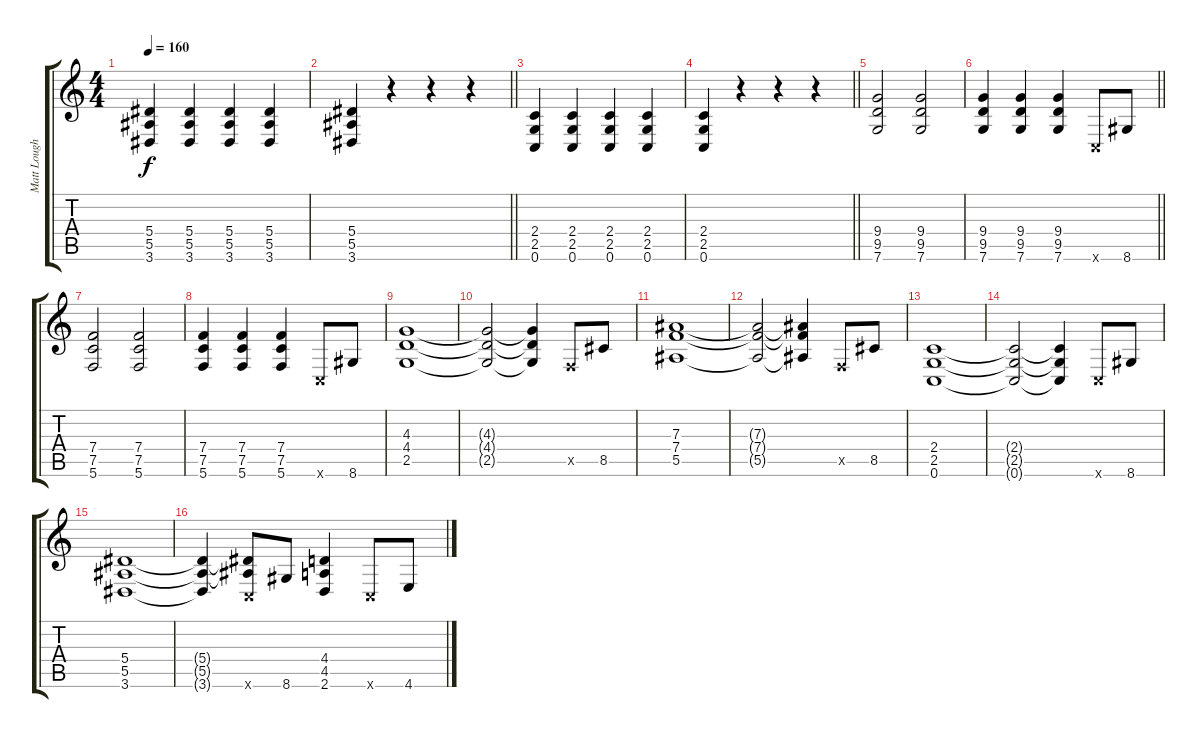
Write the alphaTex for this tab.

\track ("Matt Loughran" "Matt Lough") {instrument distortionguitar}
\staff {score tabs}
\tuning (C4 G3 Eb3 Bb2 F2 C2) {hide}
\ts (4 4)
\tempo 160
\clef g2
\ks c
(5.4 5.5 3.6).4{dy f} (5.4 5.5 3.6).4 (5.4 5.5 3.6).4 (5.4 5.5 3.6).4 |
\barLineRight lightlight
(5.4 5.5 3.6).4 r.4 r.4 r.4 |
(2.4 2.5 0.6).4 (2.4 2.5 0.6).4 (2.4 2.5 0.6).4 (2.4 2.5 0.6).4 |
\barLineRight lightlight
(2.4 2.5 0.6).4 r.4 r.4 r.4 |
(9.4 9.5 7.6).2 (9.4 9.5 7.6).2 |
\barLineRight lightlight
(9.4 9.5 7.6).4 (9.4 9.5 7.6).4 (9.4 9.5 7.6).4 0.6{x}.8 8.6.8 |
(7.4 7.5 5.6).2 (7.4 7.5 5.6).2 |
(7.4 7.5 5.6).4 (7.4 7.5 5.6).4 (7.4 7.5 5.6).4 0.6{x}.8 8.6.8 |
(4.3 4.4 2.5).1{volume 12 instrument electricguitarclean} |
(4.3{t} 4.4{t} 2.5{t}).2 (4.3{t} 4.4{t} 2.5{t}).4 0.5{x}.8 8.5.8 |
(7.3 7.4 5.5).1 |
(7.3{t} 7.4{t} 5.5{t}).2 (7.3{t} 7.4{t} 5.5{t}).4 0.5{x}.8 8.5.8 |
(2.4 2.5 0.6).1 |
(2.4{t} 2.5{t} 0.6{t}).2 (2.4{t} 2.5{t} 0.6{t}).4 0.6{x}.8 8.6.8 |
(5.4 5.5 3.6).1 |
(5.4{t} 5.5{t} 3.6{t}).4 (5.4{t} 5.5{t} 0.6{x}).8 8.6.8 (4.4 4.5 2.6).4 0.6{x}.8 4.6.8
